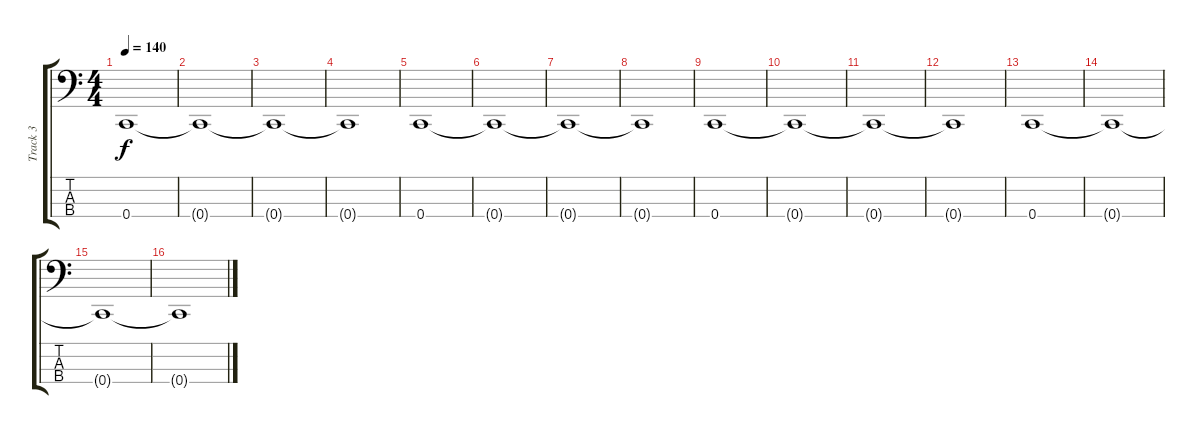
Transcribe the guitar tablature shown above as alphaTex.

\track ("Track 3" "Track 3") {instrument electricbassfinger}
\staff {score tabs}
\tuning (F2 C2 G1 C1) {hide}
\ts (4 4)
\tempo 140
\clef f4
\ks c
0.4.1{dy f} |
0.4{t}.1 |
0.4{t}.1 |
0.4{t}.1 |
0.4.1 |
0.4{t}.1 |
0.4{t}.1 |
0.4{t}.1 |
0.4.1 |
0.4{t}.1 |
0.4{t}.1 |
0.4{t}.1 |
0.4.1 |
0.4{t}.1 |
0.4{t}.1 |
0.4{t}.1
